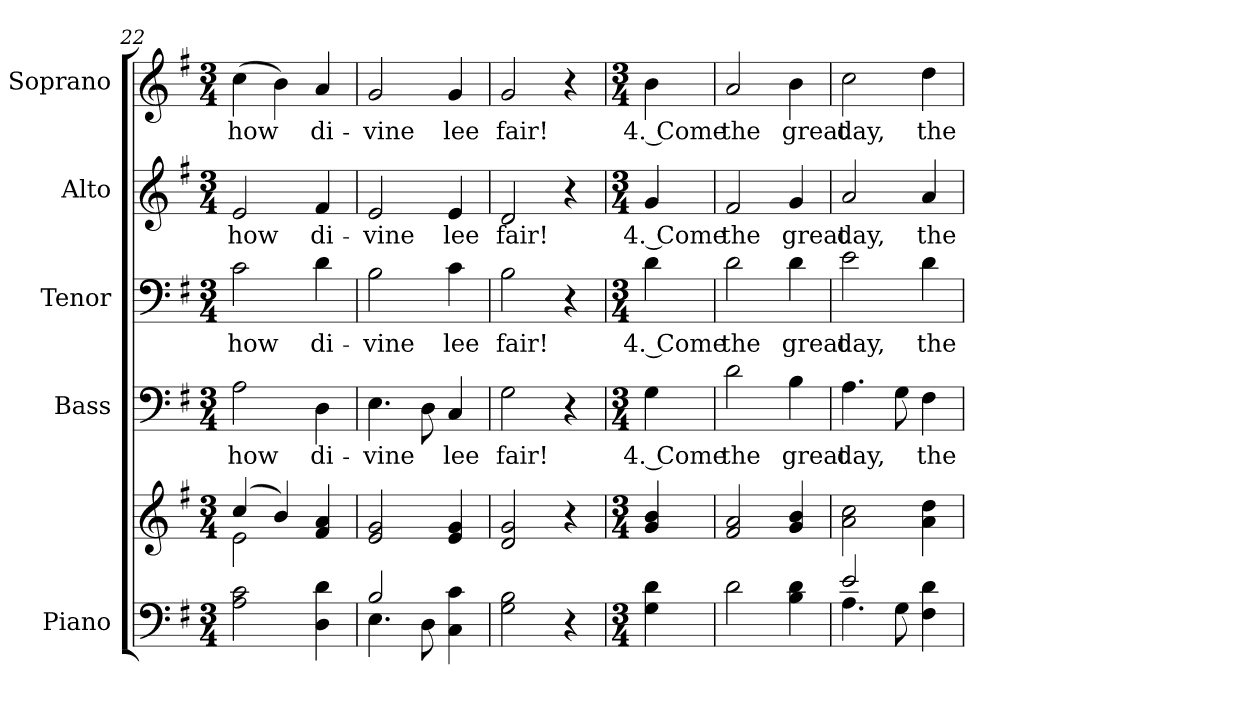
**kern	**kern	**kern	**text	**kern	**text	**kern	**text	**kern	**text
*part5	*part5	*part4	*part4	*part3	*part3	*part2	*part2	*part1	*part1
*staff6	*staff5	*staff4	*staff4	*staff3	*staff3	*staff2	*staff2	*staff1	*staff1
*I"Piano	*	*I"Bass	*	*I"Tenor	*	*I"Alto	*	*I"Soprano	*
*I'Pno.	*	*I'B.	*	*I'T.	*	*I'A.	*	*I'S.	*
*clefF4	*clefG2	*clefF4	*	*clefF4	*	*clefG2	*	*clefG2	*
*k[f#]	*k[f#]	*k[f#]	*	*k[f#]	*	*k[f#]	*	*k[f#]	*
*G:	*G:	*G:	*	*G:	*	*G:	*	*G:	*
*M3/4	*M3/4	*M3/4	*	*M3/4	*	*M3/4	*	*M3/4	*
=22	=22	=22	=22	=22	=22	=22	=22	=22	=22
*	*^	*	*	*	*	*	*	*	*
!	!	!	!	!LO:LY:b:color=#000000	!	!	!	!	!	!
!	!	!	!	!	!	!LO:LY:b:color=#000000	!	!	!	!
!	!	!	!	!	!	!	!	!LO:LY:b:color=#000000	!	!
!	!	!	!	!	!	!	!	!	!	!LO:LY:b:color=#000000
2Ai\ 2ci	(4cci/	2ei\	2Ai\	how	2ci\	how	2ei/	how	(4cci\	how
.	4bi/)	.	.	.	.	.	.	.	4bi\)	.
!	!	!	!	!LO:LY:b:color=#000000	!	!	!	!	!	!
!	!	!	!	!	!	!LO:LY:b:color=#000000	!	!	!	!
!	!	!	!	!	!	!	!	!LO:LY:b:color=#000000	!	!
!	!	!	!	!	!	!	!	!	!	!LO:LY:b:color=#000000
4Di\ 4di	4f#i/ 4ai	4ryy	4Di\	di-	4di\	di-	4f#i/	di-	4ai/	di-
*	*v	*v	*	*	*	*	*	*	*	*
=23	=23	=23	=23	=23	=23	=23	=23	=23	=23
*^	*	*	*	*	*	*	*	*	*
*	*	*^	*	*	*	*	*	*	*	*
!	!	!	!	!	!LO:LY:b:color=#000000	!	!	!	!	!	!
*	*	*v	*v	*	*	*	*	*	*	*	*
*	*	*^	*	*	*	*	*	*	*	*
!	!	!	!	!	!	!	!LO:LY:b:color=#000000	!	!	!	!
*	*	*v	*v	*	*	*	*	*	*	*	*
*	*	*^	*	*	*	*	*	*	*	*
!	!	!	!	!	!	!	!	!	!LO:LY:b:color=#000000	!	!
*	*	*v	*v	*	*	*	*	*	*	*	*
*	*	*^	*	*	*	*	*	*	*	*
!	!	!	!	!	!	!	!	!	!	!	!LO:LY:b:color=#000000
*	*	*v	*v	*	*	*	*	*	*	*	*
2Bi/	4.Ei\	2ei/ 2gi	4.Ei\	-vine	2Bi\	-vine	2ei/	-vine	2gi/	-vine
.	8Di\	.	8Di\	.	.	.	.	.	.	.
!	!	!	!	!LO:LY:b:color=#000000	!	!	!	!	!	!
!	!	!	!	!	!	!LO:LY:b:color=#000000	!	!	!	!
!	!	!	!	!	!	!	!	!LO:LY:b:color=#000000	!	!
!	!	!	!	!	!	!	!	!	!	!LO:LY:b:color=#000000
4Ci\ 4ci	4ryy	4ei/ 4gi	4Ci/	lee	4ci\	lee	4ei/	lee	4gi/	lee
*v	*v	*	*	*	*	*	*	*	*	*
=24	=24	=24	=24	=24	=24	=24	=24	=24	=24
*^	*	*	*	*	*	*	*	*	*
!	!	!	!	!LO:LY:b:color=#000000	!	!	!	!	!	!
*v	*v	*	*	*	*	*	*	*	*	*
*^	*	*	*	*	*	*	*	*	*
!	!	!	!	!	!	!LO:LY:b:color=#000000	!	!	!	!
*v	*v	*	*	*	*	*	*	*	*	*
*^	*	*	*	*	*	*	*	*	*
!	!	!	!	!	!	!	!	!LO:LY:b:color=#000000	!	!
*v	*v	*	*	*	*	*	*	*	*	*
*^	*	*	*	*	*	*	*	*	*
!	!	!	!	!	!	!	!	!	!	!LO:LY:b:color=#000000
*v	*v	*	*	*	*	*	*	*	*	*
2Gi\ 2Bi	2di/ 2gi	2Gi\	fair!	2Bi\	fair!	2di/	fair!	2gi/	fair!
4r	4r	4r	.	4r	.	4r	.	4r	.
!!LO:PB:g=z
=	=	=	=	=	=	=	=	=	=
*M3/4	*M3/4	*M3/4	*	*M3/4	*	*M3/4	*	*M3/4	*
!	!	!	!LO:LY:b:color=#000000	!	!	!	!	!	!
!	!	!	!	!	!LO:LY:b:color=#000000	!	!	!	!
!	!	!	!	!	!	!	!LO:LY:b:color=#000000	!	!
!	!	!	!	!	!	!	!	!	!LO:LY:b:color=#000000
4Gi\ 4di	4gi/ 4bi	4Gi\	4. Come	4di\	4. Come	4gi/	4. Come	4bi\	4. Come
=1	=1	=1	=1	=1	=1	=1	=1	=1	=1
!	!	!	!LO:LY:b:color=#000000	!	!	!	!	!	!
!	!	!	!	!	!LO:LY:b:color=#000000	!	!	!	!
!	!	!	!	!	!	!	!LO:LY:b:color=#000000	!	!
!	!	!	!	!	!	!	!	!	!LO:LY:b:color=#000000
2di\	2f#i/ 2ai	2di\	the	2di\	the	2f#i/	the	2ai/	the
!	!	!	!LO:LY:b:color=#000000	!	!	!	!	!	!
!	!	!	!	!	!LO:LY:b:color=#000000	!	!	!	!
!	!	!	!	!	!	!	!LO:LY:b:color=#000000	!	!
!	!	!	!	!	!	!	!	!	!LO:LY:b:color=#000000
4Bi\ 4di	4gi/ 4bi	4Bi\	great	4di\	great	4gi/	great	4bi\	great
=2	=2	=2	=2	=2	=2	=2	=2	=2	=2
*^	*	*	*	*	*	*	*	*	*
!	!	!	!	!LO:LY:b:color=#000000	!	!	!	!	!	!
!	!	!	!	!	!	!LO:LY:b:color=#000000	!	!	!	!
!	!	!	!	!	!	!	!	!LO:LY:b:color=#000000	!	!
!	!	!	!	!	!	!	!	!	!	!LO:LY:b:color=#000000
2ei/	4.Ai\	2ai\ 2cci	4.Ai\	day,	2ei\	day,	2ai/	day,	2cci\	day,
.	8Gi\	.	8Gi\	.	.	.	.	.	.	.
!	!	!	!	!LO:LY:b:color=#000000	!	!	!	!	!	!
!	!	!	!	!	!	!LO:LY:b:color=#000000	!	!	!	!
!	!	!	!	!	!	!	!	!LO:LY:b:color=#000000	!	!
!	!	!	!	!	!	!	!	!	!	!LO:LY:b:color=#000000
4F#i\ 4di	4ryy	4ai\ 4ddi	4F#i\	the	4di\	the	4ai/	the	4ddi\	the
*v	*v	*	*	*	*	*	*	*	*	*
=	=	=	=	=	=	=	=	=	=
*-	*-	*-	*-	*-	*-	*-	*-	*-	*-
